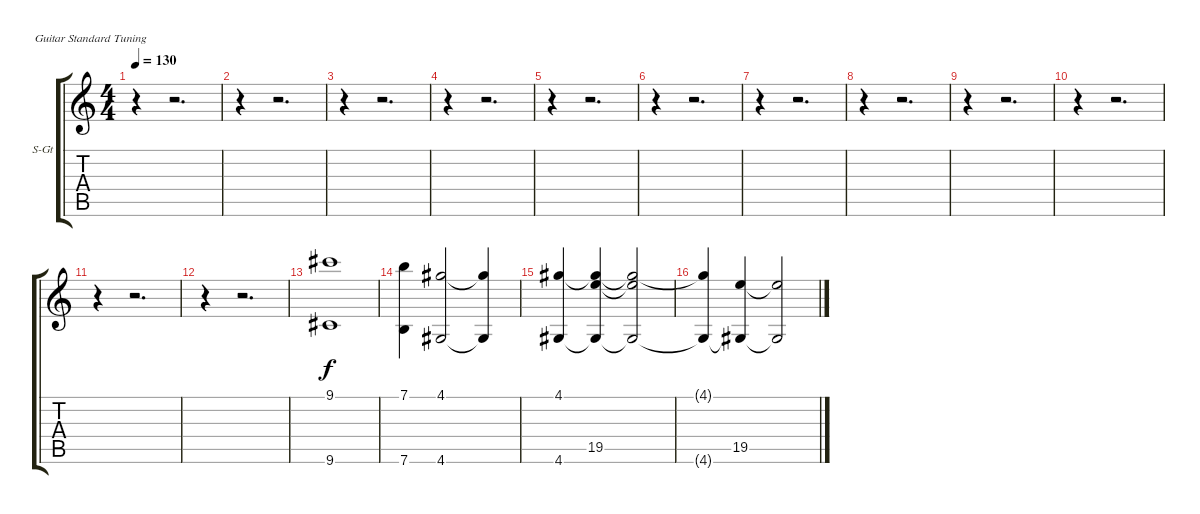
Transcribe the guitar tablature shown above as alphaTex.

\bracketExtendMode groupsimilarinstruments
\firstSystemTrackNameOrientation horizontal
\otherSystemsTrackNameOrientation horizontal
\track ("Orquesta" "S-Gt") {instrument stringensemble1}
\staff {score tabs}
\tuning (E4 B3 G3 D3 A2 E2)
\displaytranspose 12
\ts (4 4)
\tempo 130
\clef g2
\ks c
r.4{dy f} r.2{d} |
r.4 r.2{d} |
r.4 r.2{d} |
r.4 r.2{d} |
r.4 r.2{d} |
r.4 r.2{d} |
r.4 r.2{d} |
r.4 r.2{d} |
r.4 r.2{d} |
r.4 r.2{d} |
r.4 r.2{d} |
r.4 r.2{d} |
(9.1 9.6).1 |
(7.1 7.6).4 (4.1 4.6).2 (4.1{t} 4.6{t}).4 |
(4.1 4.6).4 (19.5 4.6{t} 4.1{t}).4 (19.5{t} 4.6{t} 4.1{t}).2 |
(4.1{t} 4.6{t}).4 (19.5 4.6{t}).4 (19.5{t} 4.6{t}).2
